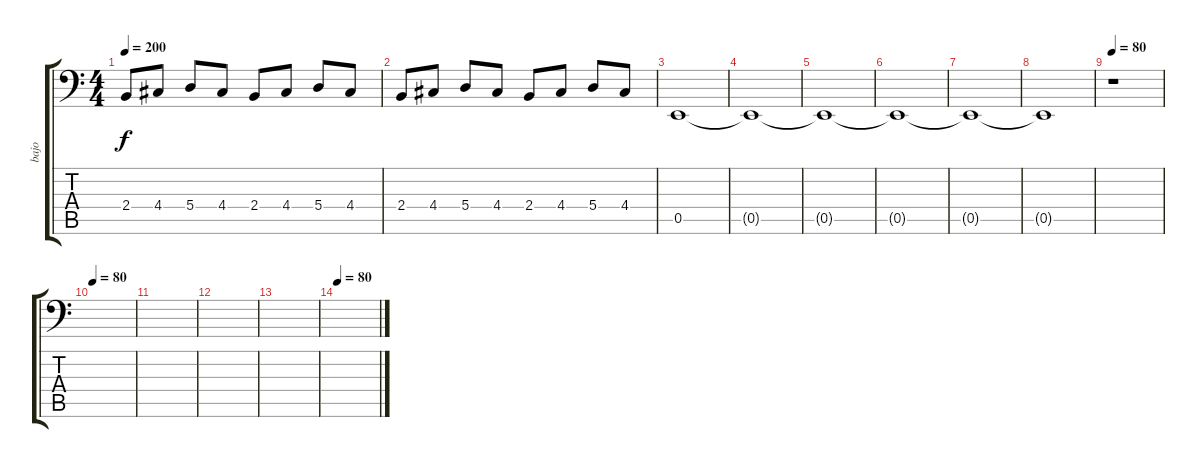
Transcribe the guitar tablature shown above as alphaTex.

\track ("bajo" "bajo") {instrument electricbassfinger}
\staff {score tabs}
\tuning (C3 G2 D2 A1 E1 B0) {hide}
\ts (4 4)
\tempo 200
\clef f4
\ks c
2.4.8{dy f} 4.4.8 5.4.8 4.4.8 2.4.8 4.4.8 5.4.8 4.4.8 |
2.4.8 4.4.8 5.4.8 4.4.8 2.4.8 4.4.8 5.4.8 4.4.8 |
0.5.1 |
0.5{t}.1 |
0.5{t}.1{volume 0} |
0.5{t}.1 |
0.5{t}.1 |
0.5{t}.1 |
\tempo 80
r.1{volume 16} |
\tempo 80
|
|
|
|
\tempo 80
